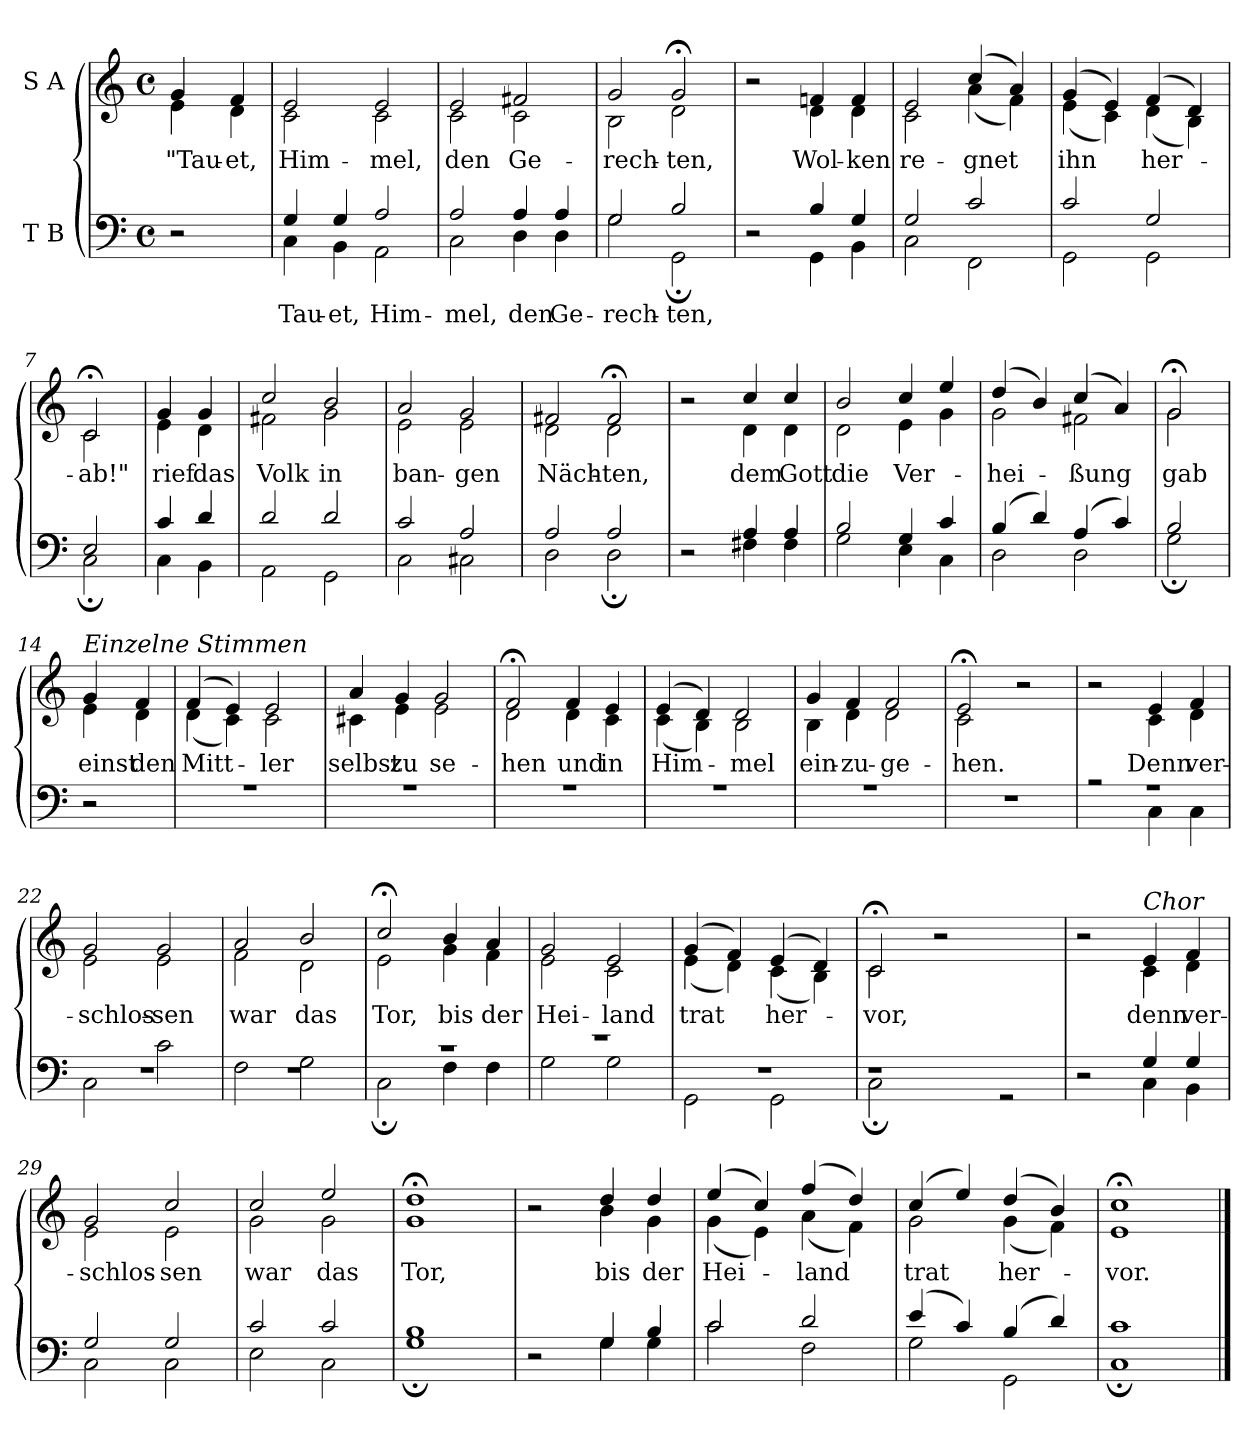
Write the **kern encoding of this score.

**kern	**text	**kern	**text
*part2	*part2	*part1	*part1
*staff2	*staff2	*staff1	*staff1
*I"T B	*	*I"S A	*
*clefF4	*	*clefG2	*
*k[]	*	*k[]	*
*M4/4	*	*M4/4	*
*met(c)	*	*met(c)	*
=	=	=	=
!	!	!	!LO:LY:b
*	*	*^	*
2r	.	4g/	4e\	"Tau-
!	!	!	!	!LO:LY:b
.	.	4f/	4d\	-et,
=1	=1	=1	=1	=1
*^	*	*	*	*
!	!	!LO:LY:b	!	!	!LO:LY:b
4G/	4C\	Tau-	2e/	2c\	Him-
!	!	!LO:LY:b	!	!	!
4G/	4BB\	-et,	.	.	.
!	!	!LO:LY:b	!	!	!LO:LY:b
2A/	2AA\	Him-	2e/	2c\	-mel,
=2	=2	=2	=2	=2	=2
!	!	!LO:LY:b	!	!	!LO:LY:b
2A/	2C\	-mel,	2e/	2c\	den
!	!	!LO:LY:b	!	!	!LO:LY:b
4A/	4D\	den	2f#X/	2c\	Ge-
!	!	!LO:LY:b	!	!	!
4A/	4D\	Ge-	.	.	.
=3	=3	=3	=3	=3	=3
!	!	!LO:LY:b	!	!	!LO:LY:b
2G/	2G\	-rech-	2g/	2B\	-rech-
!	!	!LO:LY:b	!	!	!LO:LY:b
2B/	2GG;\	-ten,	2g;</	2d\	-ten,
=4	=4	=4	=4	=4	=4
2r	2ryy	.	2r	2ryy	.
!	!	!	!	!	!LO:LY:b
4B/	4GG\	.	4fn/	4d\	Wol-
!	!	!	!	!	!LO:LY:b
4G/	4BB\	.	4f/	4d\	-ken
=5	=5	=5	=5	=5	=5
!	!	!	!	!	!LO:LY:b
2G/	2C\	.	2e/	2c\	re-
!	!	!	!	!	!LO:LY:b
2c/	2FF\	.	(4cc/	(4a\	-gnet
.	.	.	4a/)	4f\)	.
=6	=6	=6	=6	=6	=6
!	!	!	!	!	!LO:LY:b
2c/	2GG\	.	(4g/	(4e\	ihn
.	.	.	4e/)	4c\)	.
!	!	!	!	!	!LO:LY:b
2G/	2GG\	.	(4f/	(4d\	her-
.	.	.	4d/)	4B\)	.
=7	=7	=7	=7	=7	=7
!	!	!	!	!	!LO:LY:b
2E/	2C;\	.	2c;</	2c\	-ab!"
!!LO:LB:g=z	!!
=7X1	=7X1	=7X1	=7X1	=7X1	=7X1
!	!	!	!	!	!LO:LY:b
4c/	4C\	.	4g/	4e\	rief
!	!	!	!	!	!LO:LY:b
4d/	4BB\	.	4g/	4d\	das
=8	=8	=8	=8	=8	=8
!	!	!	!	!	!LO:LY:b
2d/	2AA\	.	2cc/	2f#X\	Volk
!	!	!	!	!	!LO:LY:b
2d/	2GG\	.	2b/	2g\	in
=9	=9	=9	=9	=9	=9
!	!	!	!	!	!LO:LY:b
2c/	2C\	.	2a/	2e\	ban-
!	!	!	!	!	!LO:LY:b
2A/	2C#X\	.	2g/	2e\	-gen
=10	=10	=10	=10	=10	=10
!	!	!	!	!	!LO:LY:b
2A/	2D\	.	2f#X/	2d\	Näch-
!	!	!	!	!	!LO:LY:b
2A/	2D;\	.	2f#;</	2d\	-ten,
=11	=11	=11	=11	=11	=11
2r	2ryy	.	2r	2ryy	.
!	!	!	!	!	!LO:LY:b
4A/	4F#X\	.	4cc/	4d\	dem
!	!	!	!	!	!LO:LY:b
4A/	4F#\	.	4cc/	4d\	Gott
=12	=12	=12	=12	=12	=12
!	!	!	!	!	!LO:LY:b
2B/	2G\	.	2b/	2d\	die
!	!	!	!	!	!LO:LY:b
4G/	4E\	.	4cc/	4e\	Ver-
4c/	4C\	.	4ee/	4g\	.
=13	=13	=13	=13	=13	=13
!	!	!	!	!	!LO:LY:b
(4B/	2D\	.	(4dd/	2g\	-hei-
4d/)	.	.	4b/)	.	.
!	!	!	!	!	!LO:LY:b
(4A/	2D\	.	(4cc/	2f#X\	-ßung
4c/)	.	.	4a/)	.	.
=14	=14	=14	=14	=14	=14
!	!	!	!	!	!LO:LY:b
2B/	2G;\	.	2g;</	2g\	gab
!!LO:LB:g=z	!!
=14X2	=14X2	=14X2	=14X2	=14X2	=14X2
!	!	!	!LO:TX:a:i:t=Einzelne Stimmen	!	!
!	!	!	!	!	!LO:LY:b
2r	2ryy	.	4g/	4e\	einst
!	!	!	!	!	!LO:LY:b
.	.	.	4f/	4d\	den
=15	=15	=15	=15	=15	=15
!	!	!	!	!	!LO:LY:b
1r	1ryy	.	(4f/	(4d\	Mitt-
.	.	.	4e/)	4c\)	.
!	!	!	!	!	!LO:LY:b
.	.	.	2e/	2c\	-ler
=16	=16	=16	=16	=16	=16
!	!	!	!	!	!LO:LY:b
1r	1ryy	.	4a/	4c#X\	selbst
!	!	!	!	!	!LO:LY:b
.	.	.	4g/	4e\	zu
!	!	!	!	!	!LO:LY:b
.	.	.	2g/	2e\	se-
=17	=17	=17	=17	=17	=17
!	!	!	!	!	!LO:LY:b
1r	1ryy	.	2f;</	2d\	-hen
!	!	!	!	!	!LO:LY:b
.	.	.	4f/	4d\	und
!	!	!	!	!	!LO:LY:b
.	.	.	4e/	4c\	in
=18	=18	=18	=18	=18	=18
!	!	!	!	!	!LO:LY:b
1r	1ryy	.	(4e/	(4c\	Him-
.	.	.	4d/)	4B\)	.
!	!	!	!	!	!LO:LY:b
.	.	.	2d/	2B\	-mel
=19	=19	=19	=19	=19	=19
!	!	!	!	!	!LO:LY:b
1r	1ryy	.	4g/	4B\	ein-
!	!	!	!	!	!LO:LY:b
.	.	.	4f/	4d\	-zu-
!	!	!	!	!	!LO:LY:b
.	.	.	2f/	2d\	-ge-
*v	*v	*	*	*	*
=20	=20	=20	=20	=20
!	!	!	!	!LO:LY:b
1r	.	2e;</	2c\	-hen.
.	.	2r	2ryy	.
!!LO:LB:g=z	!!
=21	=21	=21	=21	=21
*^	*	*	*	*
1r	2rA	.	2r	2ryy	.
!	!	!	!	!	!LO:LY:b
.	4C\	.	4e/	4c\	Denn
!	!	!	!	!	!LO:LY:b
.	4C\	.	4f/	4d\	ver-
=22	=22	=22	=22	=22	=22
!	!	!	!	!	!LO:LY:b
1rF	2C\	.	2g/	2e\	-schlos-
!	!	!	!	!	!LO:LY:b
.	2c\	.	2g/	2e\	-sen
=23	=23	=23	=23	=23	=23
!	!	!	!	!	!LO:LY:b
1rF	2F\	.	2a/	2f\	war
!	!	!	!	!	!LO:LY:b
.	2G\	.	2b/	2d\	das
=24	=24	=24	=24	=24	=24
!	!	!	!	!	!LO:LY:b
1r	2C;\	.	2cc;</	2e\	Tor,
!	!	!	!	!	!LO:LY:b
.	4F\	.	4b/	4g\	bis
!	!	!	!	!	!LO:LY:b
.	4F\	.	4a/	4f\	der
=25	=25	=25	=25	=25	=25
!	!	!	!	!	!LO:LY:b
1r	2G\	.	2g/	2e\	Hei-
!	!	!	!	!	!LO:LY:b
.	2G\	.	2e/	2c\	-land
=26	=26	=26	=26	=26	=26
!	!	!	!	!	!LO:LY:b
1r	2GG\	.	(4g/	(4e\	trat
.	.	.	4f/)	4d\)	.
!	!	!	!	!	!LO:LY:b
.	2GG\	.	(4e/	(4c\	her-
.	.	.	4d/)	4B\)	.
=27	=27	=27	=27	=27	=27
!	!	!	!	!	!LO:LY:b
1r	2C;\	.	2c;</	2c\	-vor,
.	1ryy	.	2r	2ryy	.
2rGG	.	.	2ryy	2ryy	.
!!LO:LB:g=z	!!
=28	=28	=28	=28	=28	=28
2r	2ryy	.	2r	2ryy	.
!	!	!	!LO:TX:a:i:t=Chor	!	!
!	!	!	!	!	!LO:LY:b
4G/	4C\	.	4e/	4c\	denn
!	!	!	!	!	!LO:LY:b
4G/	4BB\	.	4f/	4d\	ver-
=29	=29	=29	=29	=29	=29
!	!	!	!	!	!LO:LY:b
2G/	2C\	.	2g/	2e\	-schlos-
!	!	!	!	!	!LO:LY:b
2G/	2C\	.	2cc/	2e\	-sen
=30	=30	=30	=30	=30	=30
!	!	!	!	!	!LO:LY:b
2c/	2E\	.	2cc/	2g\	war
!	!	!	!	!	!LO:LY:b
2c/	2C\	.	2ee/	2g\	das
=31	=31	=31	=31	=31	=31
!	!	!	!	!	!LO:LY:b
1B	1G;	.	1dd;<	1g	Tor,
=32	=32	=32	=32	=32	=32
2r	2ryy	.	2r	2ryy	.
!	!	!	!	!	!LO:LY:b
4G/	4G\	.	4dd/	4b\	bis
!	!	!	!	!	!LO:LY:b
4B/	4G\	.	4dd/	4g\	der
=33	=33	=33	=33	=33	=33
!	!	!	!	!	!LO:LY:b
2c/	2c\	.	(4ee/	(4g\	Hei-
.	.	.	4cc/)	4e\)	.
!	!	!	!	!	!LO:LY:b
2d/	2F\	.	(4ff/	(4a\	-land
.	.	.	4dd/)	4f\)	.
=34	=34	=34	=34	=34	=34
!	!	!	!	!	!LO:LY:b
(4e/	2G\	.	(4cc/	2g\	trat
4c/)	.	.	4ee/)	.	.
!	!	!	!	!	!LO:LY:b
(4B/	2GG\	.	(4dd/	(4g\	her-
4d/)	.	.	4b/)	4f\)	.
=35	=35	=35	=35	=35	=35
!	!	!	!	!	!LO:LY:b
1c	1C;	.	1cc;<	1e	-vor.
*v	*v	*	*	*	*
*	*	*v	*v	*
==	==	==	==
*-	*-	*-	*-
